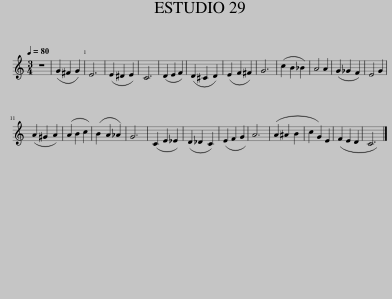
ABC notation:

X:1
L:1/8
Q:1/4=80
M:3/4
I:linebreak $
K:none
V:1 treble transpose=-7
V:1
[K:C] z6 | (G2 ^F2) G2 | E6 | (E2 ^D2) E2 | C6 | %5
 (D2 E2) F2 | (D2 ^C2) D2 | (E2 F2) ^F2 | G6 | (c2 B2 _B2) | %10
 A4 A2 | (G2 _G2) F2 | E4 G2 |$ (A2 ^G2) A2 | (A2 B2 c2) | %15
 (B2 A2) _A2 | G6 | (C2 E2) _E2 | (D2 _D2 C2) | (E2 F2) G2 | %20
 A6 | (A2 ^A2) B2 | c2 G2 E2 | (F2 E2) D2 | C6 |] %25
